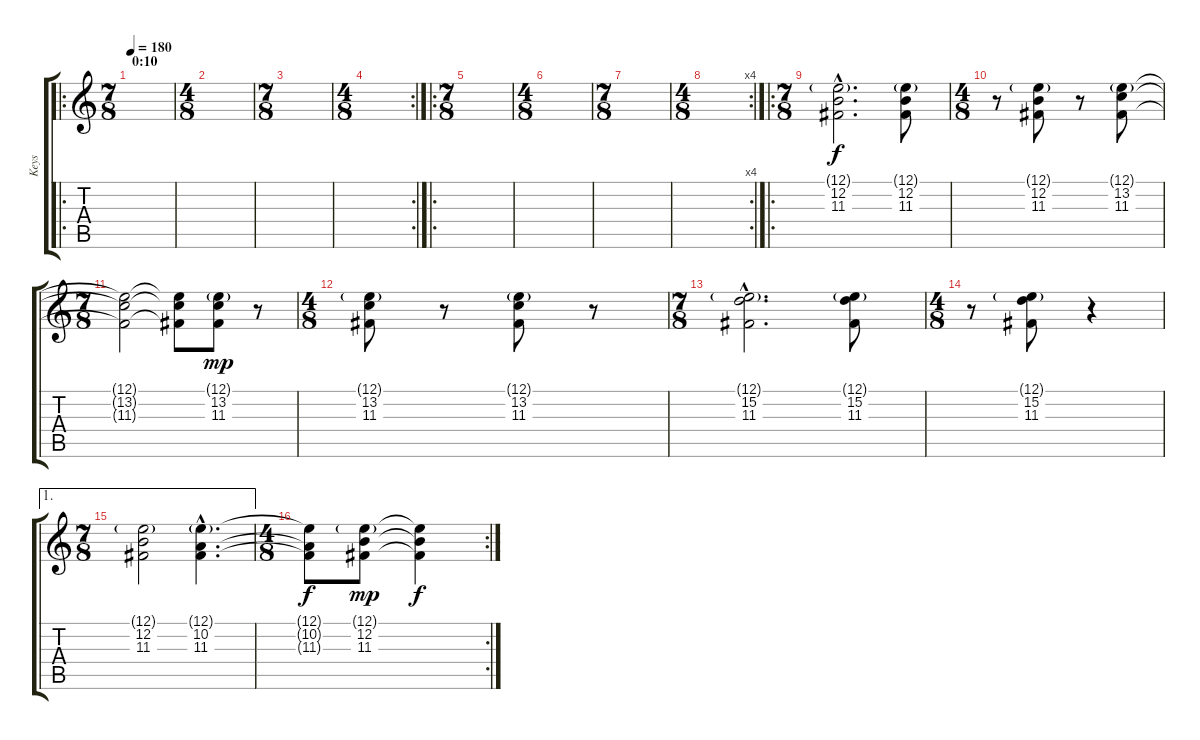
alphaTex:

\track ("Keys" "Keys") {instrument stringensemble1}
\staff {score tabs}
\tuning (E4 B3 G3 D3 A2 D2) {hide}
\ro
\ts (7 8)
\section ("" "0:10")
\tempo 180
\clef g2
\ks c
|
\ts (4 8)
|
\ts (7 8)
|
\rc 2
\ts (4 8)
|
\ro
\ts (7 8)
|
\ts (4 8)
|
\ts (7 8)
|
\rc 4
\ts (4 8)
|
\ro
\ts (7 8)
(12.1{g hac} 12.2{hac} 11.3{hac}).2{d} (12.1{g} 12.2 11.3).8 |
\ts (4 8)
r.8 (12.1{g} 12.2 11.3).8 r.8 (12.1{g} 13.2 11.3).8 |
\ts (7 8)
(12.1{t} 13.2{t} 11.3{t}).2{dy f} (12.1{t} 13.2{t} 11.3{t}).8 (12.1{g} 13.2 11.3).8{dy mp} r.8 |
\ts (4 8)
(12.1{g} 13.2 11.3).8 r.8 (12.1{g} 13.2 11.3).8 r.8 |
\ts (7 8)
(12.1{g hac} 15.2{hac} 11.3{hac}).2{d} (12.1{g} 15.2 11.3).8 |
\ts (4 8)
r.8 (12.1{g} 15.2 11.3).8 r.4 |
\ae 1
\ts (7 8)
(12.1{g} 12.2 11.3).2 (12.1{g hac} 10.2{hac} 11.3{hac}).4{d} |
\rc 2
\ts (4 8)
(12.1{t} 10.2{t} 11.3{t}).8{dy f} (12.1{g} 12.2 11.3).8{dy mp} (12.1{t} 12.2{t} 11.3{t}).4{dy f}
